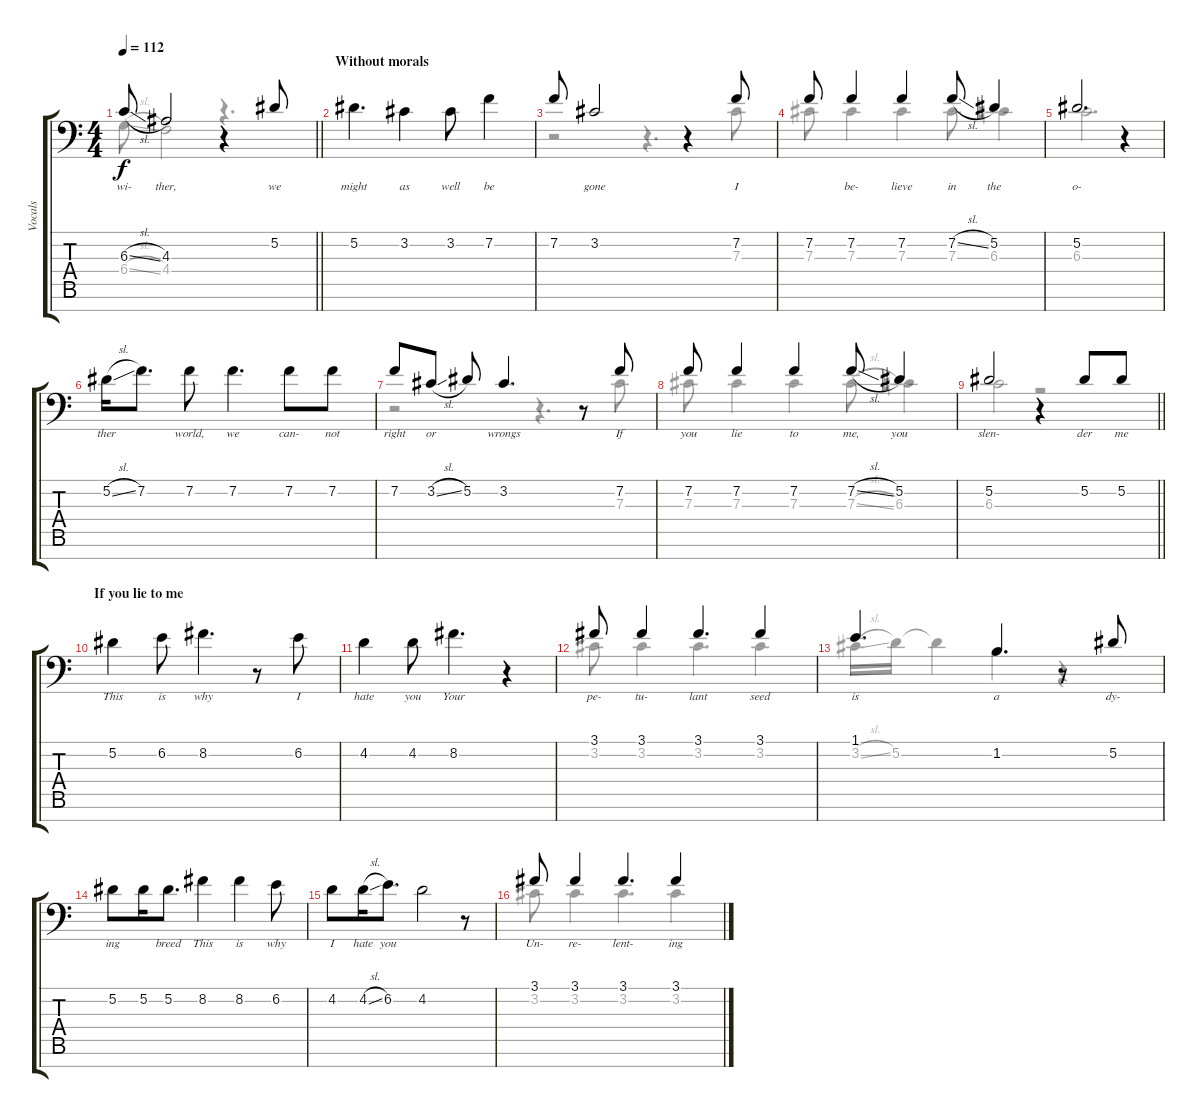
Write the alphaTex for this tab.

\track ("Vocals" "Vocals") {instrument tenorsax}
\staff {score tabs}
\tuning (Eb4 Bb3 Gb3 Db3 Ab2 Eb2 Bb1) {hide}
\voice
\ts (4 4)
\tempo 112
\clef f4
\barLineRight lightlight
\ks c
6.3{sl t}.8{lyrics (0 "wi-") lyrics (1 "") lyrics (2 "") lyrics (3 "") lyrics (4 "") dy f} 4.3.2{lyrics (0 "ther,") lyrics (1 "") lyrics (2 "") lyrics (3 "") lyrics (4 "")} r.4 5.2.8{lyrics (0 "we") lyrics (1 "") lyrics (2 "") lyrics (3 "") lyrics (4 "")} |
\section ("" "Without morals")
5.2.4{d lyrics (0 "might") lyrics (1 "") lyrics (2 "") lyrics (3 "") lyrics (4 "")} 3.2.4{lyrics (0 "as") lyrics (1 "") lyrics (2 "") lyrics (3 "") lyrics (4 "")} 3.2.8{lyrics (0 "well") lyrics (1 "") lyrics (2 "") lyrics (3 "") lyrics (4 "")} 7.2.4{lyrics (0 "be") lyrics (1 "") lyrics (2 "") lyrics (3 "") lyrics (4 "")} |
7.2.8{lyrics (0 "") lyrics (1 "") lyrics (2 "") lyrics (3 "") lyrics (4 "")} 3.2.2{lyrics (0 "gone") lyrics (1 "") lyrics (2 "") lyrics (3 "") lyrics (4 "")} r.4 7.2.8{lyrics (0 "I") lyrics (1 "") lyrics (2 "") lyrics (3 "") lyrics (4 "")} |
7.2.8{lyrics (0 "") lyrics (1 "") lyrics (2 "") lyrics (3 "") lyrics (4 "")} 7.2.4{lyrics (0 "be-") lyrics (1 "") lyrics (2 "") lyrics (3 "") lyrics (4 "")} 7.2.4{lyrics (0 "lieve") lyrics (1 "") lyrics (2 "") lyrics (3 "") lyrics (4 "")} 7.2{sl}.8{lyrics (0 "in") lyrics (1 "") lyrics (2 "") lyrics (3 "") lyrics (4 "")} 5.2.4{lyrics (0 "the") lyrics (1 "") lyrics (2 "") lyrics (3 "") lyrics (4 "")} |
5.2.2{d lyrics (0 "o-") lyrics (1 "") lyrics (2 "") lyrics (3 "") lyrics (4 "")} r.4 |
5.2{sl}.16{lyrics (0 "ther") lyrics (1 "") lyrics (2 "") lyrics (3 "") lyrics (4 "")} 7.2.8{d lyrics (0 "") lyrics (1 "") lyrics (2 "") lyrics (3 "") lyrics (4 "")} 7.2.8{lyrics (0 "world,") lyrics (1 "") lyrics (2 "") lyrics (3 "") lyrics (4 "")} 7.2.4{d lyrics (0 "we") lyrics (1 "") lyrics (2 "") lyrics (3 "") lyrics (4 "")} 7.2.8{lyrics (0 "can-") lyrics (1 "") lyrics (2 "") lyrics (3 "") lyrics (4 "")} 7.2.8{lyrics (0 "not") lyrics (1 "") lyrics (2 "") lyrics (3 "") lyrics (4 "")} |
7.2.8{lyrics (0 "right") lyrics (1 "") lyrics (2 "") lyrics (3 "") lyrics (4 "")} 3.2{sl}.8{lyrics (0 "or") lyrics (1 "") lyrics (2 "") lyrics (3 "") lyrics (4 "")} 5.2.8{lyrics (0 "") lyrics (1 "") lyrics (2 "") lyrics (3 "") lyrics (4 "")} 3.2.4{d lyrics (0 "wrongs") lyrics (1 "") lyrics (2 "") lyrics (3 "") lyrics (4 "")} r.8 7.2.8{lyrics (0 "If") lyrics (1 "") lyrics (2 "") lyrics (3 "") lyrics (4 "")} |
7.2.8{lyrics (0 "you") lyrics (1 "") lyrics (2 "") lyrics (3 "") lyrics (4 "")} 7.2.4{lyrics (0 "lie") lyrics (1 "") lyrics (2 "") lyrics (3 "") lyrics (4 "")} 7.2.4{lyrics (0 "to") lyrics (1 "") lyrics (2 "") lyrics (3 "") lyrics (4 "")} 7.2{sl}.8{lyrics (0 "me,") lyrics (1 "") lyrics (2 "") lyrics (3 "") lyrics (4 "")} 5.2.4{lyrics (0 "you") lyrics (1 "") lyrics (2 "") lyrics (3 "") lyrics (4 "")} |
\barLineRight lightlight
5.2.2{lyrics (0 "slen-") lyrics (1 "") lyrics (2 "") lyrics (3 "") lyrics (4 "")} r.4 5.2.8{lyrics (0 "der") lyrics (1 "") lyrics (2 "") lyrics (3 "") lyrics (4 "")} 5.2.8{lyrics (0 "me") lyrics (1 "") lyrics (2 "") lyrics (3 "") lyrics (4 "")} |
\section ("" "If you lie to me")
5.2.4{lyrics (0 "This") lyrics (1 "") lyrics (2 "") lyrics (3 "") lyrics (4 "")} 6.2.8{lyrics (0 "is") lyrics (1 "") lyrics (2 "") lyrics (3 "") lyrics (4 "")} 8.2.4{d lyrics (0 "why") lyrics (1 "") lyrics (2 "") lyrics (3 "") lyrics (4 "")} r.8 6.2.8{lyrics (0 "I") lyrics (1 "") lyrics (2 "") lyrics (3 "") lyrics (4 "")} |
4.2.4{lyrics (0 "hate") lyrics (1 "") lyrics (2 "") lyrics (3 "") lyrics (4 "")} 4.2.8{lyrics (0 "you") lyrics (1 "") lyrics (2 "") lyrics (3 "") lyrics (4 "")} 8.2.4{d lyrics (0 "Your") lyrics (1 "") lyrics (2 "") lyrics (3 "") lyrics (4 "")} r.4 |
3.1.8{lyrics (0 "pe-") lyrics (1 "") lyrics (2 "") lyrics (3 "") lyrics (4 "")} 3.1.4{lyrics (0 "tu-") lyrics (1 "") lyrics (2 "") lyrics (3 "") lyrics (4 "")} 3.1.4{d lyrics (0 "lant") lyrics (1 "") lyrics (2 "") lyrics (3 "") lyrics (4 "")} 3.1.4{lyrics (0 "seed") lyrics (1 "") lyrics (2 "") lyrics (3 "") lyrics (4 "")} |
1.1.4{d lyrics (0 "is") lyrics (1 "") lyrics (2 "") lyrics (3 "") lyrics (4 "")} 1.2.4{d lyrics (0 "a") lyrics (1 "") lyrics (2 "") lyrics (3 "") lyrics (4 "")} r.8 5.2.8{lyrics (0 "dy-") lyrics (1 "") lyrics (2 "") lyrics (3 "") lyrics (4 "")} |
5.2.8{lyrics (0 "ing") lyrics (1 "") lyrics (2 "") lyrics (3 "") lyrics (4 "")} 5.2.16{lyrics (0 "") lyrics (1 "") lyrics (2 "") lyrics (3 "") lyrics (4 "")} 5.2.8{d lyrics (0 "breed") lyrics (1 "") lyrics (2 "") lyrics (3 "") lyrics (4 "")} 8.2.4{lyrics (0 "This") lyrics (1 "") lyrics (2 "") lyrics (3 "") lyrics (4 "")} 8.2.4{lyrics (0 "is") lyrics (1 "") lyrics (2 "") lyrics (3 "") lyrics (4 "")} 6.2.8{lyrics (0 "why") lyrics (1 "") lyrics (2 "") lyrics (3 "") lyrics (4 "")} |
4.2.8{lyrics (0 "I") lyrics (1 "") lyrics (2 "") lyrics (3 "") lyrics (4 "")} 4.2{sl}.16{lyrics (0 "hate") lyrics (1 "") lyrics (2 "") lyrics (3 "") lyrics (4 "")} 6.2.8{d lyrics (0 "you") lyrics (1 "") lyrics (2 "") lyrics (3 "") lyrics (4 "")} 4.2.2{lyrics (0 "") lyrics (1 "") lyrics (2 "") lyrics (3 "") lyrics (4 "")} r.8 |
3.1.8{lyrics (0 "Un-") lyrics (1 "") lyrics (2 "") lyrics (3 "") lyrics (4 "")} 3.1.4{lyrics (0 "re-") lyrics (1 "") lyrics (2 "") lyrics (3 "") lyrics (4 "")} 3.1.4{d lyrics (0 "lent-") lyrics (1 "") lyrics (2 "") lyrics (3 "") lyrics (4 "")} 3.1.4{lyrics (0 "ing") lyrics (1 "") lyrics (2 "") lyrics (3 "") lyrics (4 "")}
\voice
\clef f4
\ottava regular
\simile none
\barLineRight lightlight
\ks c
6.4{sl t}.8{dy f} 4.4.2 r.4{d} |
|
r.2 r.4{d} 7.3.8 |
7.3.8 7.3.4 7.3.4 7.3.8 6.3.4 |
6.3.2{d} r.4 |
|
r.2 r.4{d} 7.3.8 |
7.3.8 7.3.4 7.3.4 7.3{sl}.8 6.3.4 |
\barLineRight lightlight
6.3.2 r.2 |
|
|
3.2.8 3.2.4 3.2.4{d} 3.2.4 |
3.2{sl}.16 5.2.16 5.2{t}.4 1.2.4{d} r.4 |
|
|
3.2.8 3.2.4 3.2.4{d} 3.2.4
